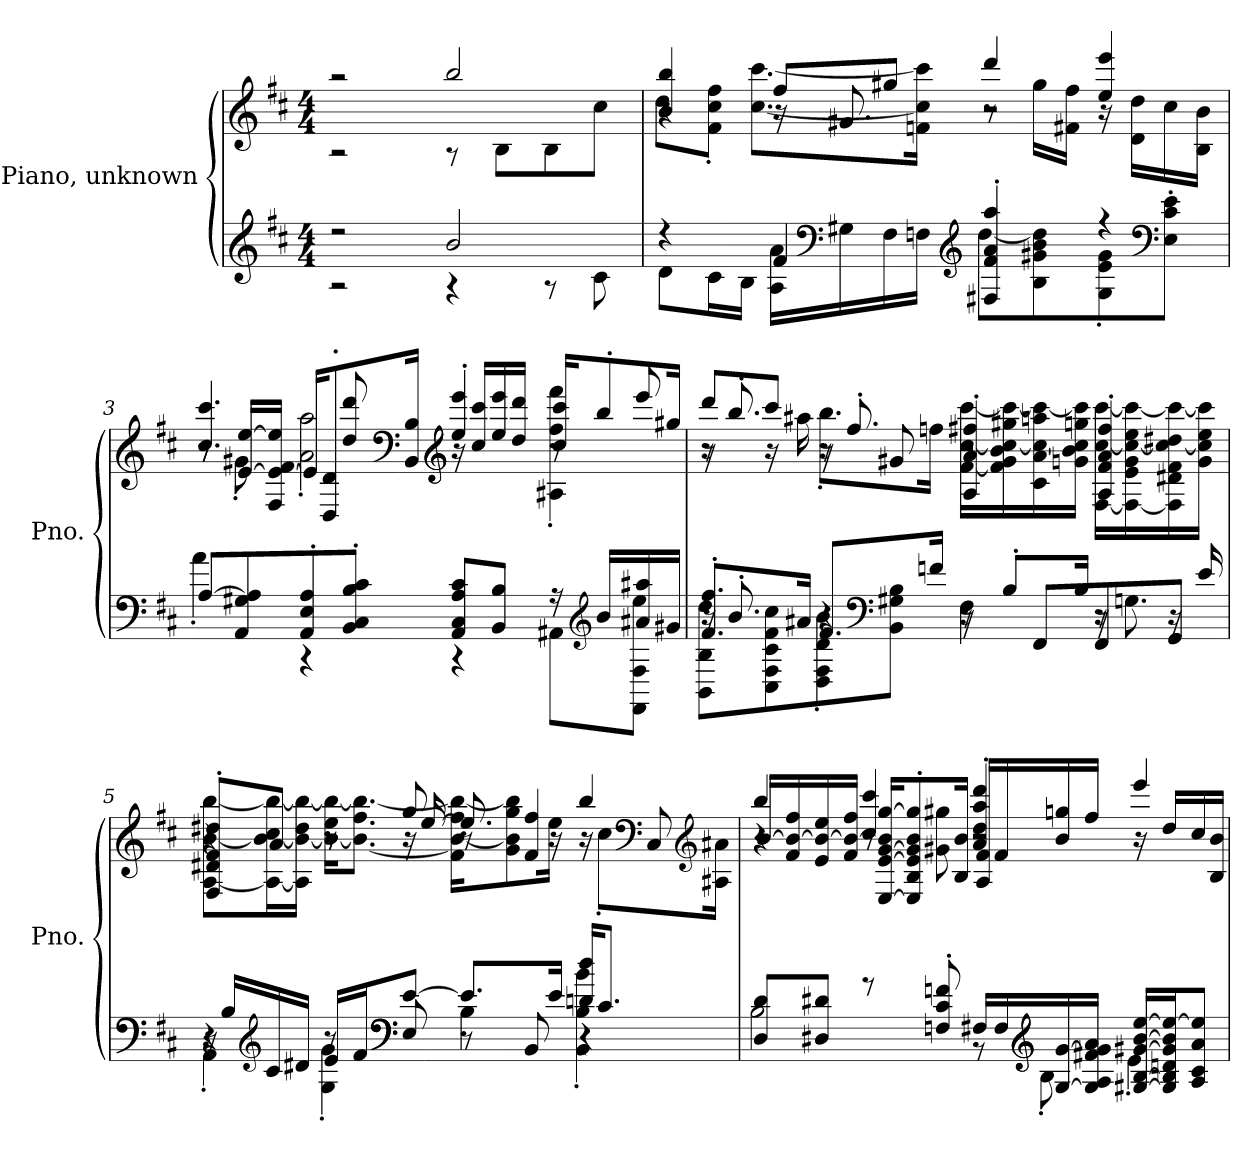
**kern	**kern
*part1	*part1
*staff2	*staff1
*I"Piano, unknown	*
*I'Pno.	*
*clefG2	*clefG2
*k[f#c#]	*k[f#c#]
*M4/4	*M4/4
*MM120	*MM120
=1	=1
*^	*^
2r	2r	2r	2r
2b/	4r	2bb/	8r
.	.	.	8B\L
.	8r	.	8B\
.	8c#\	.	8cc#\J
=2	=2	=2	=2
*	*	*	*^
4r	8d\L	4b/ 4bb/	8dd\L	4r
.	16c#\L	.	8f#\' 8cc#\' 8ff#\'J	.
.	16B\JJ	.	.	.
4f#/	16A\ 16a\LL	8ff#/L	[8.cc#\ [8.ccc#\L	16r
*clefF4	*	*	*	*
.	16G#X\	.	.	8.g#X/
.	16F#\	8gg#X/J	.	.
.	16Fn\JJ	.	16fn\ 16cc#\] 16ccc#\]Jk	.
*clefG2	*	*	*	*
4F#X/' 4f#/' 4a/' 4aa/'	[8dd\L	4ddd/	8r	2r
.	8B\ 8g#X\ 8b\ 8dd\]	.	16gg#\LL	.
.	.	.	16f#X\ 16ff#\JJ	.
4r	8G#\' 8e\' 8g#\'	4ee/ 4eee/	16r	.
.	.	.	16d\ 16dd\LL	.
*clefF4	*	*	*	*
.	8E\' 8c#\' 8e\'J	.	16cc#\	.
.	.	.	16B\ 16b\JJ	.
!!LO:LB:g=z	!!	!!
=3	=3	=3	=3	=3
[8A/L	4a'\	4.cc#/ 4.ccc#/	8r	8r
8AA/ 8G#X/ 8A/]	.	.	8g#X'\	[16e/ [16ee/LL
.	.	.	.	16F#/ 16e/_ 16f#/ 16ee/]JJ
8AA/' 8E/' 8A/'	4r	.	2a\' 2aa\'	16e/KL]
.	.	.	.	8D/' 8d/'
8BB/' 8C#/' 8B/' 8c#/'J	.	8dd/ 8ddd/	.	.
*	*	*clefF4	*	*
.	.	.	.	16BB/ 16B/Jk
*	*	*clefG2	*	*
8AA/ 8C#/ 8A/ 8c#/L	4r	4ee/' 4eee/'	.	16r
.	.	.	.	16cc#/ 16ccc#/LL
8BB/ 8B/J	.	.	.	16ee/ 16eee/
.	.	.	.	16dd/ 16ddd/JJ
16r	8AA#X\L	8r	4A#X\' 4ff#\' 4fff#\'	16cc#/ 16ccc#/KL
*clefG2	*	*	*	*
16b/LL	.	.	.	8bb'/
16a#X/ 16aa#X/	8FF#\ 8F#\ 8ee\J	8eee/	.	.
16g#X/JJ	.	.	.	16gg#X/Jk
!!LO:LB:g=z	!!	!!
=4	=4	=4	=4	=4
*	*^	*	*	*
8.f#/' 8.ff#/'L	8BB\ 8B\ 8dd\L	16r	16r	8r	8ddd/L
.	.	8.b'/	8.bb'/	.	.
.	8C#\ 8F#\ 8c#\ 8f#\ 8cc#\	.	.	16r	8ccc#/J
16a#X/Jk	.	.	.	16aa#X\	.
8.f#/L	8D\' 8F#\' 8d\' 8b\'	4r	16r	8.bb'\L	8r
.	.	.	8.ff#'/	.	.
*clefF4	*	*	*	*	*
.	8BB\ 8G#X\ 8B\J	.	.	.	8g#X/
16fn/Jk	.	.	.	16ffn\Jk	.
16r	4F#\	8r	2r	[16f#\ [16cc#\ [16ccc#\LL	4A/' 4a/' 4ff#X/'
8B'/L	.	.	.	16f#\] 16g#\ 16b\ 16cc#\_ 16gg#X\ 16ccc#\_	.
.	.	8FF#/L	.	16c#\ 16a\ 16cc#\_ 16aan\ 16ccc#\_	.
16B/Jk	.	.	.	16gn\ 16b\ 16cc#\] 16ggn\ 16ccc#\]JJ	.
8r	16r	8FF#/	.	[16F#\ [16cc#\ [16ccc#\LL	4A/' 4f#/' 4a/' 4ff#/'
.	8.Gn\	.	.	16F#\_ 16e\ 16g\ 16cc#\_ 16ee\ 16ccc#\_	.
16r	.	8GG/J	.	16F#\] 16d#X\ 16f#\ 16cc#\_ 16dd#X\ 16ccc#\_	.
16e/	.	.	.	16g\ 16cc#\] 16ee\ 16ccc#\]JJ	.
!!LO:LB:g=z	!!	!!
=5	=5	=5	=5	=5	=5
16r	4AA'\	4r	4r	[8A\ [8b\ [8bb\L	8F#/' 8d#X/' 8f#/' 8dd#X/'L
16B/LL	.	.	.	.	.
*clefG2	*	*	*	*	*
16c#/	.	.	.	16A\_ 16b\_ 16cc#\ 16bb\_L	8a/J
16d#X/JJ	.	.	.	16A\] 16b\_ 16dd#\ 16bb\_JJ	.
16e/LL	4G\' 4g\'	8r	8r	16b\_ 16ee\ 16bb\_KL	8r
16f#/J	.	.	.	8.b\_ 8.ff#\ 8.bb\_J	.
*clefF4	*	*	*	*	*
[8e/J	.	8E/	16r	.	8gg/
.	.	.	[16ee/	.	.
8.e/L]	4B\	8r	8.ee/]	16f#\ 16b\_ 16ff#\ 16bb\_KL	8r
.	.	.	.	8g\ 8b\] 8gg\ 8bb\]	.
.	.	8BB/	.	.	4f#/ 4ff#/
16e/Jk	.	.	16r	16ee\Jk	.
16dn/ 16dd/KL	4BB\' 4B\' 4b\'	4r	4bb/	16r	.
8.c#/J	.	.	.	8cc#'\L	.
*	*	*	*clefF4	*	*
.	.	.	.	.	8C#/
*	*	*	*clefG2	*	*
.	.	.	.	16A#X\ 16a#X\Jk	.
*	*v	*v	*	*	*
!!LO:LB:g=z	!!	!!
=6	=6	=6	=6	=6
8D/ 8d/L	2B\	4bb/	4r	[16b/LL
.	.	.	.	16f#/ 16b/_ 16ff#/
8D#X/ 8d#X/J	.	.	.	16e/ 16b/_ 16ee/
.	.	.	.	16f#/ 16b/_ 16ff#/JJ
8r	.	4cc#/ 4ccc#/	8r	[16E/ [16e/ [16g/ 16b/] [16gg/KL
.	.	.	.	8E/]' 8B/' 8e/]' 8g/]' 8b/' 8gg/]'
8Fn/' 8c#/' 8fn/'	.	.	8g#X\ 8gg#X\	.
.	.	.	.	16B/ 16b/Jk
16F#X/LL	8r	4a/' 4dd/' 4aa/' 4ddd/'	2r	16A/ 16f#/LL
16F#/	.	.	.	16f#/
*clefG2	*	*	*	*
[16G/ [16g/	8B'\	.	.	16b/ 16ggn/
16G/] 16A/ 16f#X/ 16g/] 16a/JJ	.	.	.	16ff#/JJ
[16G#X/ [16B/ [16g#X/ [16b/ [16ee/LL	4e'\	4eee/	.	16r
16G#/] 16B/] 16dn/ 16g#/] 16b/] 16ee/_J	.	.	.	16dd/LL
8A/ 8c#/ 8a/ 8ee/]J	.	.	.	16cc#/
.	.	.	.	16B/ 16b/JJ
*v	*v	*	*	*
*	*v	*v	*v
=	=
*-	*-
